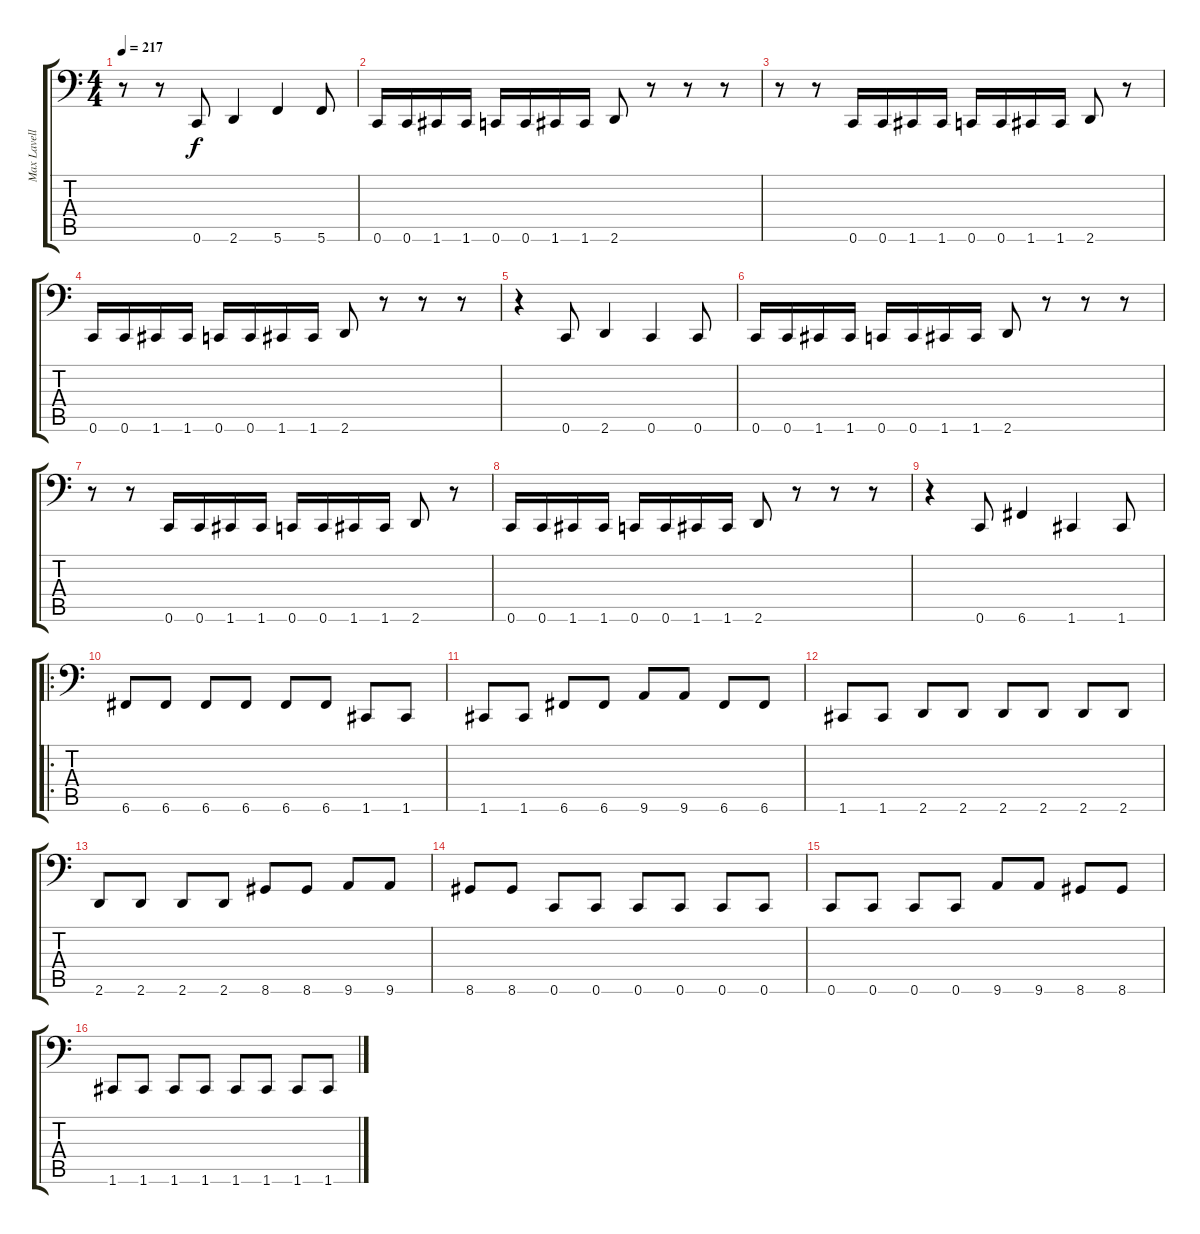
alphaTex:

\track ("Max Lavelle (Bass)" "Max Lavell") {instrument electricbasspick}
\staff {score tabs}
\tuning (C3 G2 Eb2 Bb1 F1 C1) {hide}
\ts (4 4)
\tempo 217
\clef f4
\ks c
r.8{dy f} r.8 0.6.8 2.6.4 5.6.4 5.6.8 |
0.6.16 0.6.16 1.6.16 1.6.16 0.6.16 0.6.16 1.6.16 1.6.16 2.6.8 r.8 r.8 r.8 |
r.8 r.8 0.6.16 0.6.16 1.6.16 1.6.16 0.6.16 0.6.16 1.6.16 1.6.16 2.6.8 r.8 |
0.6.16 0.6.16 1.6.16 1.6.16 0.6.16 0.6.16 1.6.16 1.6.16 2.6.8 r.8 r.8 r.8 |
r.4 0.6.8 2.6.4 0.6.4 0.6.8 |
0.6.16 0.6.16 1.6.16 1.6.16 0.6.16 0.6.16 1.6.16 1.6.16 2.6.8 r.8 r.8 r.8 |
r.8 r.8 0.6.16 0.6.16 1.6.16 1.6.16 0.6.16 0.6.16 1.6.16 1.6.16 2.6.8 r.8 |
0.6.16 0.6.16 1.6.16 1.6.16 0.6.16 0.6.16 1.6.16 1.6.16 2.6.8 r.8 r.8 r.8 |
r.4 0.6.8 6.6.4 1.6.4 1.6.8 |
\ro
6.6.8 6.6.8 6.6.8 6.6.8 6.6.8 6.6.8 1.6.8 1.6.8 |
1.6.8 1.6.8 6.6.8 6.6.8 9.6.8 9.6.8 6.6.8 6.6.8 |
1.6.8 1.6.8 2.6.8 2.6.8 2.6.8 2.6.8 2.6.8 2.6.8 |
2.6.8 2.6.8 2.6.8 2.6.8 8.6.8 8.6.8 9.6.8 9.6.8 |
8.6.8 8.6.8 0.6.8 0.6.8 0.6.8 0.6.8 0.6.8 0.6.8 |
0.6.8 0.6.8 0.6.8 0.6.8 9.6.8 9.6.8 8.6.8 8.6.8 |
1.6.8 1.6.8 1.6.8 1.6.8 1.6.8 1.6.8 1.6.8 1.6.8
